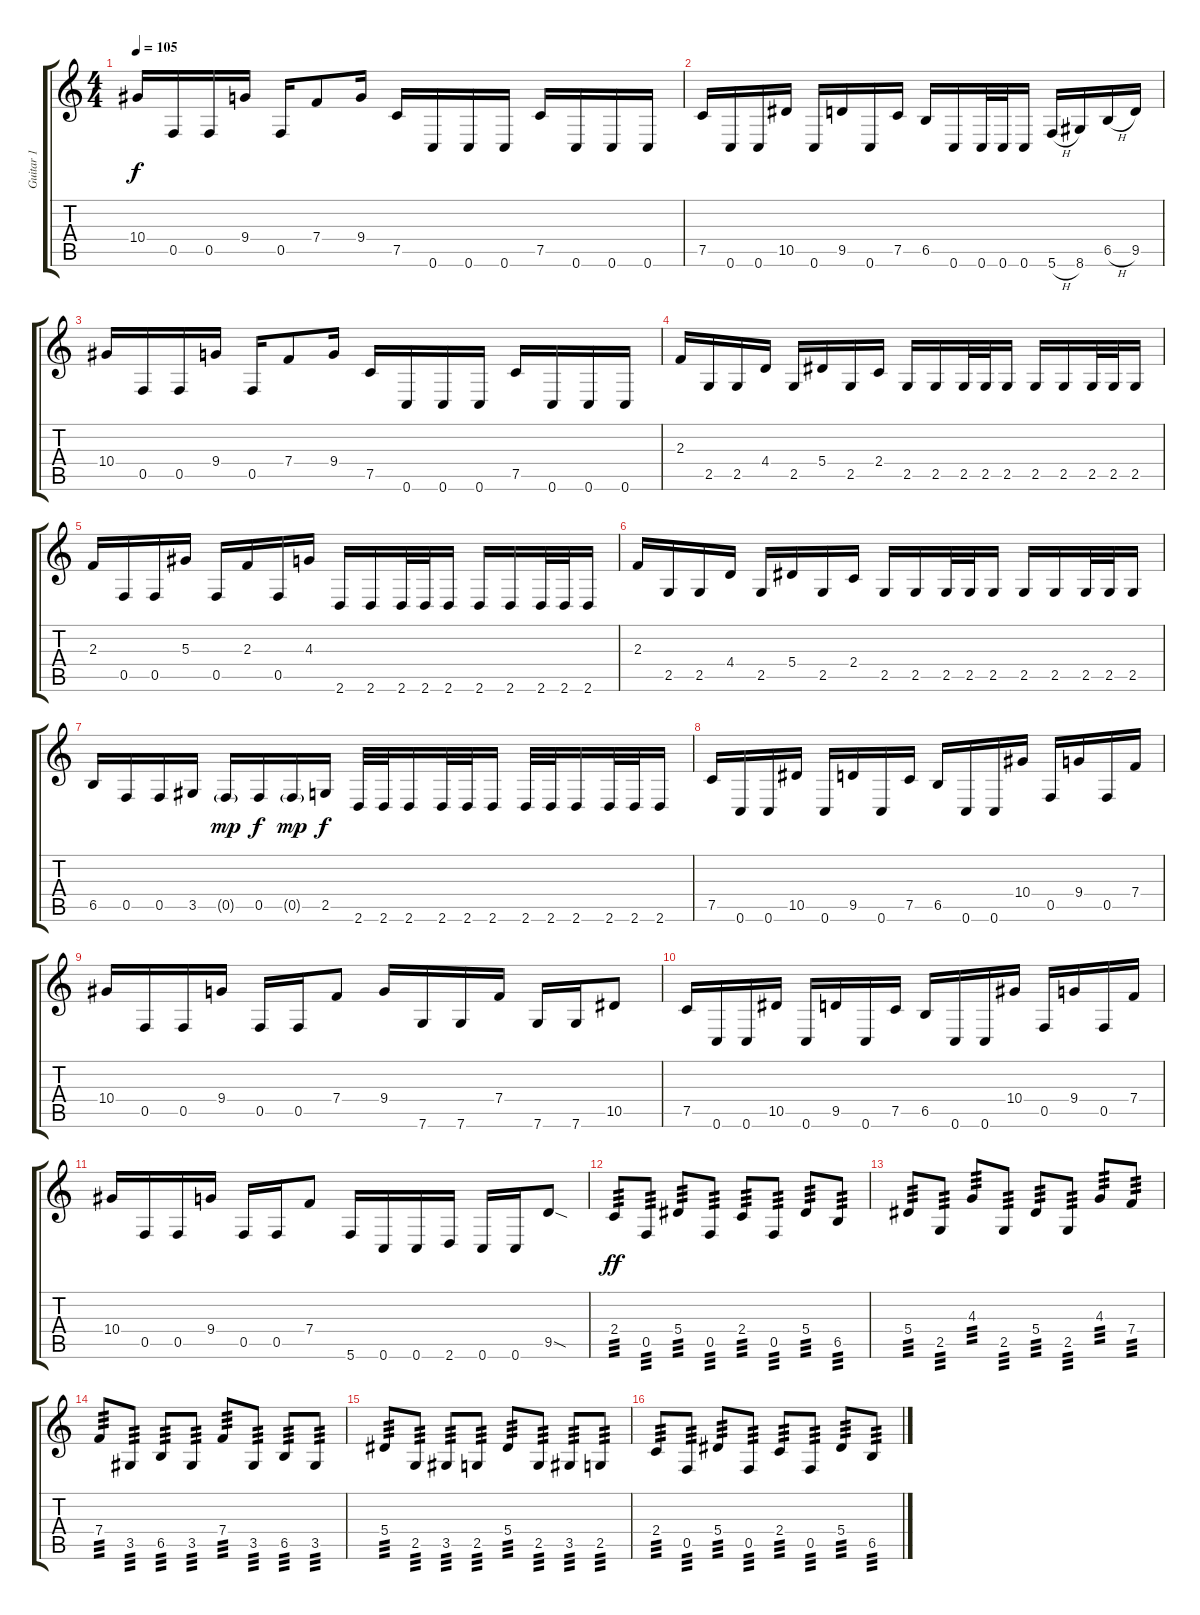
\track ("Guitar 1" "Guitar 1") {instrument distortionguitar}
\staff {score tabs}
\tuning (C4 G3 Eb3 Bb2 F2 C2) {hide}
\ts (4 4)
\tempo 105
\clef g2
\ks c
10.4.16{dy f} 0.5.16 0.5.16 9.4.16 0.5.16 7.4.8 9.4.16 7.5.16 0.6.16 0.6.16 0.6.16 7.5.16 0.6.16 0.6.16 0.6.16 |
7.5.16 0.6.16 0.6.16 10.5.16 0.6.16 9.5.16 0.6.16 7.5.16 6.5.16 0.6.16 0.6.32 0.6.32 0.6.16 5.6{h}.16 8.6.16 6.5{h}.16 9.5.16 |
10.4.16 0.5.16 0.5.16 9.4.16 0.5.16 7.4.8 9.4.16 7.5.16 0.6.16 0.6.16 0.6.16 7.5.16 0.6.16 0.6.16 0.6.16 |
2.3.16 2.5.16 2.5.16 4.4.16 2.5.16 5.4.16 2.5.16 2.4.16 2.5.16 2.5.16 2.5.32 2.5.32 2.5.16 2.5.16 2.5.16 2.5.32 2.5.32 2.5.16 |
2.3.16 0.5.16 0.5.16 5.3.16 0.5.16 2.3.16 0.5.16 4.3.16 2.6.16 2.6.16 2.6.32 2.6.32 2.6.16 2.6.16 2.6.16 2.6.32 2.6.32 2.6.16 |
2.3.16 2.5.16 2.5.16 4.4.16 2.5.16 5.4.16 2.5.16 2.4.16 2.5.16 2.5.16 2.5.32 2.5.32 2.5.16 2.5.16 2.5.16 2.5.32 2.5.32 2.5.16 |
6.5.16 0.5.16 0.5.16 3.5.16 0.5{g}.16{dy mp} 0.5.16{dy f} 0.5{g}.16{dy mp} 2.5.16{dy f} 2.6.32 2.6.32 2.6.16 2.6.32 2.6.32 2.6.16 2.6.32 2.6.32 2.6.16 2.6.32 2.6.32 2.6.16 |
7.5.16 0.6.16 0.6.16 10.5.16 0.6.16 9.5.16 0.6.16 7.5.16 6.5.16 0.6.16 0.6.16 10.4.16 0.5.16 9.4.16 0.5.16 7.4.16 |
10.4.16 0.5.16 0.5.16 9.4.16 0.5.16 0.5.16 7.4.8 9.4.16 7.6.16 7.6.16 7.4.16 7.6.16 7.6.16 10.5.8 |
7.5.16 0.6.16 0.6.16 10.5.16 0.6.16 9.5.16 0.6.16 7.5.16 6.5.16 0.6.16 0.6.16 10.4.16 0.5.16 9.4.16 0.5.16 7.4.16 |
10.4.16 0.5.16 0.5.16 9.4.16 0.5.16 0.5.16 7.4.8 5.6.16 0.6.16 0.6.16 2.6.16 0.6.16 0.6.16 9.5{sod}.8 |
2.4.8{tp 3 dy ff} 0.5.8{tp 3} 5.4.8{tp 3} 0.5.8{tp 3} 2.4.8{tp 3} 0.5.8{tp 3} 5.4.8{tp 3} 6.5.8{tp 3} |
5.4.8{tp 3} 2.5.8{tp 3} 4.3.8{tp 3} 2.5.8{tp 3} 5.4.8{tp 3} 2.5.8{tp 3} 4.3.8{tp 3} 7.4.8{tp 3} |
7.4.8{tp 3} 3.5.8{tp 3} 6.5.8{tp 3} 3.5.8{tp 3} 7.4.8{tp 3} 3.5.8{tp 3} 6.5.8{tp 3} 3.5.8{tp 3} |
5.4.8{tp 3} 2.5.8{tp 3} 3.5.8{tp 3} 2.5.8{tp 3} 5.4.8{tp 3} 2.5.8{tp 3} 3.5.8{tp 3} 2.5.8{tp 3} |
2.4.8{tp 3} 0.5.8{tp 3} 5.4.8{tp 3} 0.5.8{tp 3} 2.4.8{tp 3} 0.5.8{tp 3} 5.4.8{tp 3} 6.5.8{tp 3}
